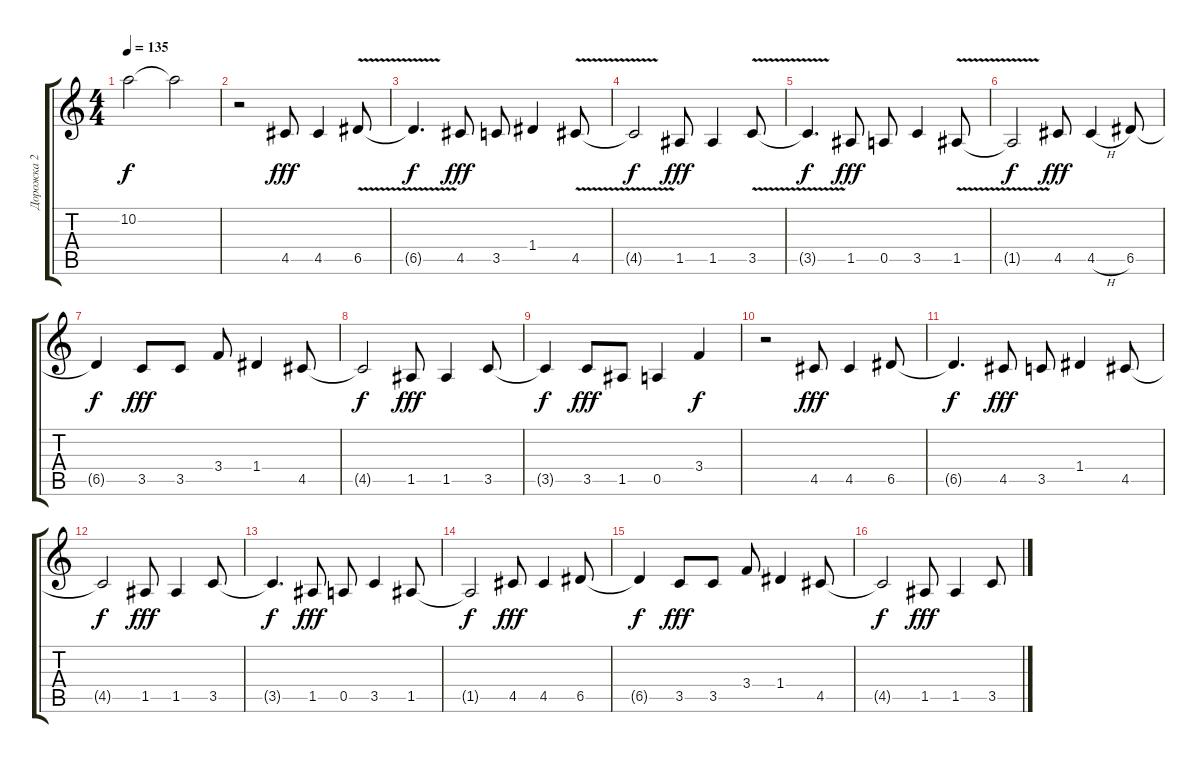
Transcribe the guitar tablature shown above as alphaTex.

\track ("Дорожка 2" "Дорожка 2") {instrument overdrivenguitar}
\staff {score tabs}
\tuning (E4 B3 G3 D3 A2 E2) {hide}
\ts (4 4)
\tempo 135
\clef g2
\ks c
10.2.2{dy f} 10.2{t}.2 |
r.2 4.5.8{dy fff} 4.5.4 6.5{v}.8 |
6.5{t}.4{d dy f} 4.5.8{dy fff} 3.5.8 1.4.4 4.5{v}.8 |
4.5{t}.2{dy f} 1.5.8{dy fff} 1.5.4 3.5{v}.8 |
3.5{t}.4{d dy f} 1.5.8{dy fff} 0.5.8 3.5.4 1.5{v}.8 |
1.5{t}.2{dy f} 4.5.8{dy fff} 4.5{h}.4 6.5.8 |
6.5{t}.4{dy f} 3.5.8{dy fff} 3.5.8 3.4.8 1.4.4 4.5.8 |
4.5{t}.2{dy f} 1.5.8{dy fff} 1.5.4 3.5.8 |
3.5{t}.4{dy f} 3.5.8{dy fff} 1.5.8 0.5.4 3.4.4{dy f} |
r.2 4.5.8{dy fff} 4.5.4 6.5.8 |
6.5{t}.4{d dy f} 4.5.8{dy fff} 3.5.8 1.4.4 4.5.8 |
4.5{t}.2{dy f} 1.5.8{dy fff} 1.5.4 3.5.8 |
3.5{t}.4{d dy f} 1.5.8{dy fff} 0.5.8 3.5.4 1.5.8 |
1.5{t}.2{dy f} 4.5.8{dy fff} 4.5.4 6.5.8 |
6.5{t}.4{dy f} 3.5.8{dy fff} 3.5.8 3.4.8 1.4.4 4.5.8 |
4.5{t}.2{dy f} 1.5.8{dy fff} 1.5.4 3.5.8
